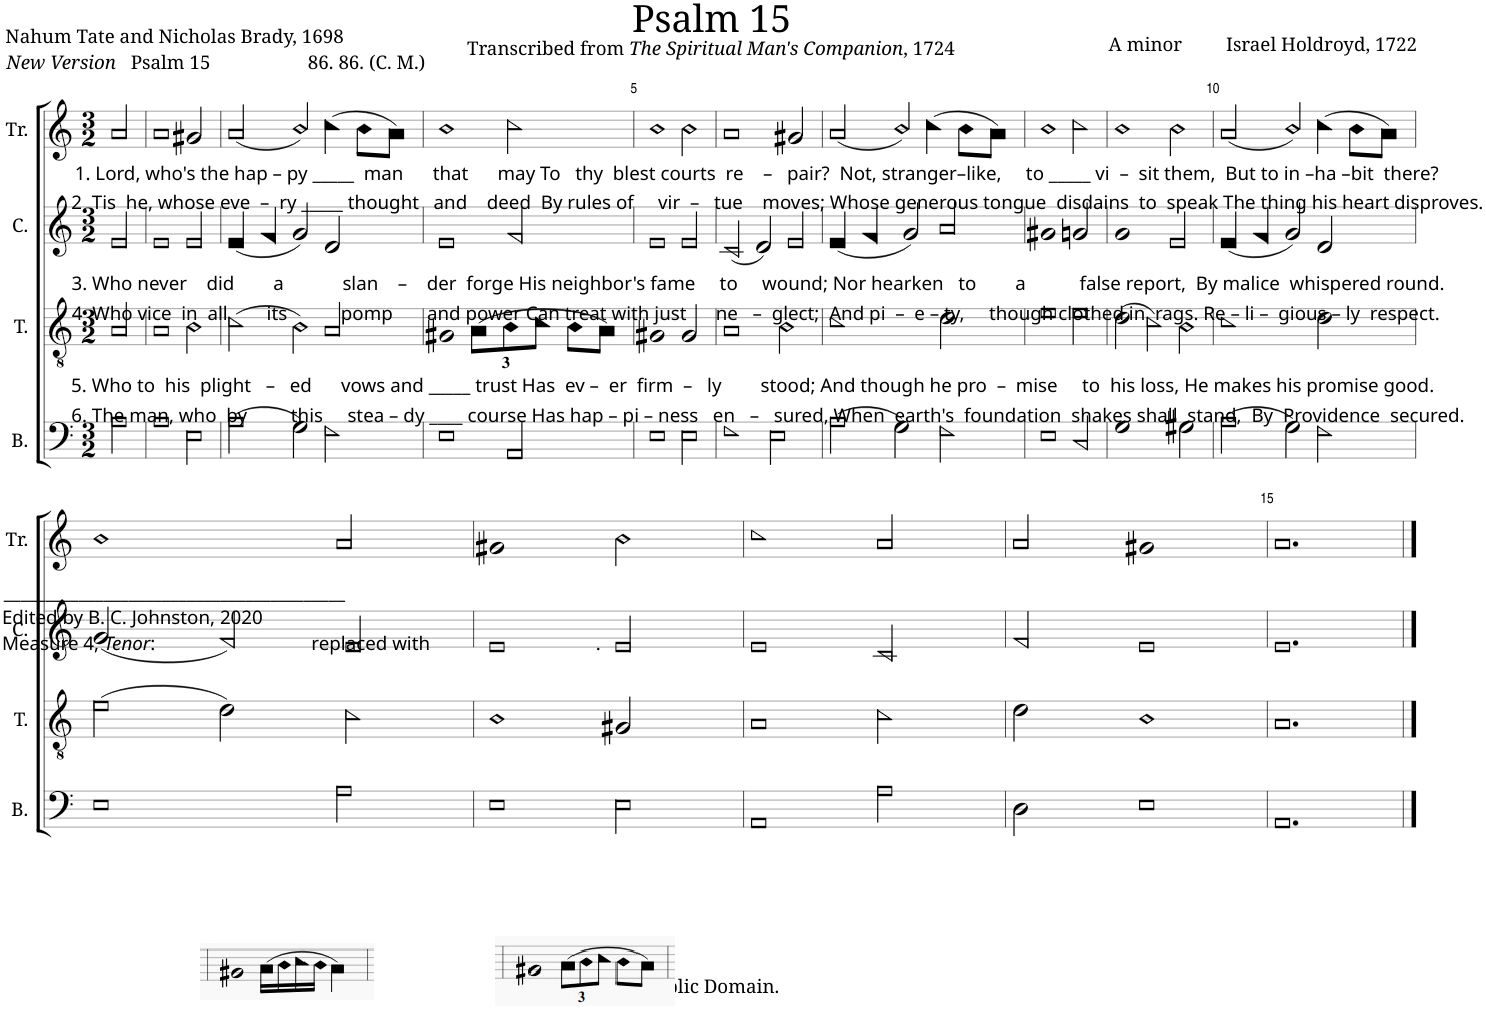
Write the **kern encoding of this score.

**kern	**kern	**kern	**kern
*part4	*part3	*part2	*part1
*staff4	*staff3	*staff2	*staff1
*I"B.	*I"T.	*I"C.	*I"Tr.
*I'B.	*I'T.	*I'C.	*I'Tr.
*clefF4	*clefGv2	*clefG2	*clefG2
*k[]	*k[]	*k[]	*k[]
*M3/2	*M3/2	*M3/2	*M3/2
=1	=1	=1	=1
!	!	!	!LO:TX:b:t=1. Lord, who's the hap – py _____  man      that      may To   thy  blest courts  re    –   pair?  Not, stranger–like,     to _____ vi  –  sit them,  But to in –ha –bit  there?
!	!	!	!LO:TX:b:t=2  Tis  he, whose eve  –  ry _____ thought   and    deed  By rules of     vir  –   tue    moves; Whose generous tongue  disdains  to  speak The thing his heart disproves.
!	!	!LO:TX:b:t=3. Who never    did        a            slan    –    der  forge His neighbor's fame     to     wound; Nor hearken   to        a           false report,  By malice  whispered round.	!
!	!	!LO:TX:b:t=4  Who vice  in  all        its           pomp       and power Can treat with just      ne   –  glect;  And pi  –  e – ty,     though clothed in  rags. Re – li –  gious – ly  respect.	!
!	!LO:TX:b:t=5. Who to  his  plight   –   ed      vows and _____ trust Has  ev –  er  firm  –   ly        stood; And though he pro  –  mise     to  his loss, He makes his promise good.	!	!
!	!LO:TX:b:t=6. The man, who  by         this     stea – dy ____ course Has hap – pi – ness   en   –   sured, When  earth's  foundation  shakes shall  stand,  By  Providence  secured.	!	!
!LO:TX:b:t=_________________________________________	!	!	!
!LO:TX:b:t=Edited by B. C. Johnston, 2020	!	!	!
!LO:TX:b:t=Measure 4,	!	!	!
!LO:TX:b:i:t=Tenor	!	!	!
!LO:TX:b:t=&colon;                                replaced with                                  .	!	!	!
2A!\	2A!/	2e!/	2a!/
=2	=2	=2	=2
1A!	1A!	1e!	1a!
2E!\	2B!\	2e!/	2g#X!/
=3	=3	=3	=3
(2A!\	(2c!\	(4e!/	(2a!/
.	.	4f!/	.
2G!\)	2B!\)	2g!/)	2b!/)
2F!\	2A!/	2d!/	(4cc!\
.	.	.	8b!\L
.	.	.	8a!\J)
=4	=4	=4	=4
1E!	1G#X!	1e!	1b!
*	*Xbrackettup	*	*
2AA!/	(12A!\L	2f!/	2cc!\
.	12B!\	.	.
.	12c!\J	.	.
.	8B!\L	.	.
.	8A!\J)	.	.
=5	=5	=5	=5
1E!	1G#X!	1e!	1b!
2E!\	2G#!/	2e!/	2b!\
=6	=6	=6	=6
1F!	1A!	(2c!/	1a!
.	.	2d!/)	.
2E!\	2B!\	2e!/	2g#X!/
=7	=7	=7	=7
(2A!\	1c!	(4e!/	(2a!/
.	.	4f!/	.
2G!\)	.	2g!/)	2b!/)
2F!\	2d!\	2a!/	(4cc!\
.	.	.	8b!\L
.	.	.	8a!\J)
=8	=8	=8	=8
1E!	1e!	1g#X!	1b!
2C!/	2e!\	2gn!/	2cc!\
=9	=9	=9	=9
1G!	(2d!\	1g!	1b!
.	2c!\)	.	.
2G#X!\	2B!\	2e!/	2b!\
=10	=10	=10	=10
(2A!\	1c!	(4e!/	(2a!/
.	.	4f!/	.
2G!\)	.	2g!/)	2b!/)
2F!\	2d!\	2d!/	(4cc!\
.	.	.	8b!\L
.	.	.	8a!\J)
!!LO:LB:g=z
=11	=11	=11	=11
1E!	(2e!\	(2g!/	1b!
.	2d!\)	2f!/)	.
2A!\	2c!\	2e!/	2a!/
=12	=12	=12	=12
1E!	1B!	1e!	1g#X!
2E!\	2G#X!/	2e!/	2b!\
=13	=13	=13	=13
1AA!	1A!	1e!	1cc!
2A!\	2c!\	2c!/	2a!/
=14	=14	=14	=14
2D!\	2d!\	2f!/	2a!/
1E!	1B!	1e!	1g#X!
=15	=15	=15	=15
1.AA!	1.A!	1.e!	1.a!
==	==	==	==
*-	*-	*-	*-
